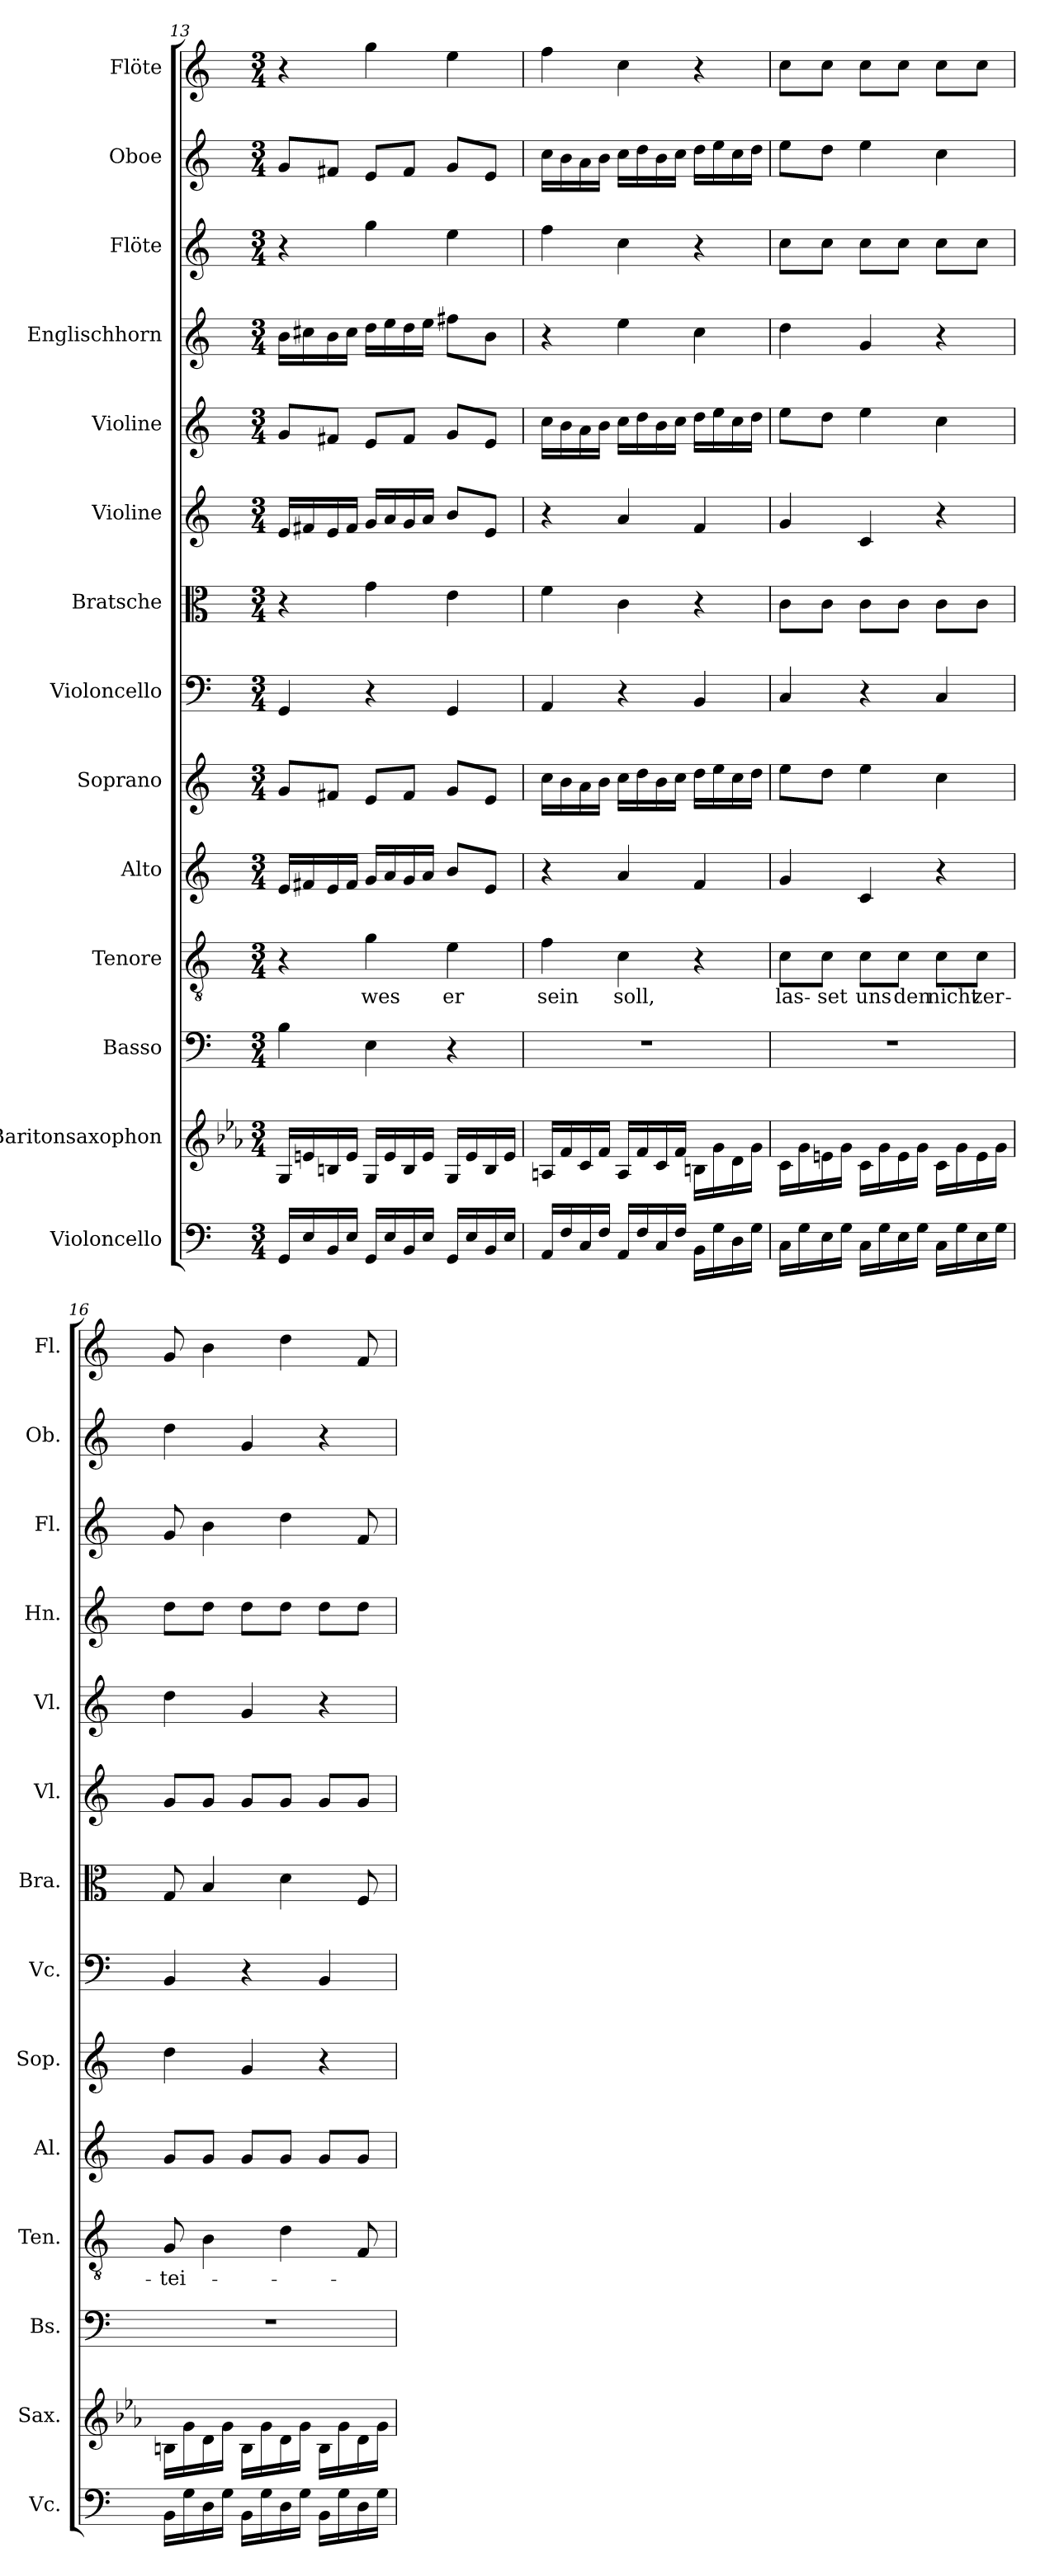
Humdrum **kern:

**kern	**kern	**kern	**kern	**text	**kern	**kern	**kern	**kern	**kern	**kern	**kern	**kern	**kern	**kern
*part14	*part13	*part12	*part11	*part11	*part10	*part9	*part8	*part7	*part6	*part5	*part4	*part3	*part2	*part1
*staff14	*staff13	*staff12	*staff11	*staff11	*staff10	*staff9	*staff8	*staff7	*staff6	*staff5	*staff4	*staff3	*staff2	*staff1
*I"Violoncello	*I"Baritonsaxophon	*I"Basso	*I"Tenore	*	*I"Alto	*I"Soprano	*I"Violoncello	*I"Bratsche	*I"Violine	*I"Violine	*I"Englischhorn	*I"Flöte	*I"Oboe	*I"Flöte
*I'Vc.	*I'Sax.	*I'Bs.	*I'Ten.	*	*I'Al.	*I'Sop.	*I'Vc.	*I'Bra.	*I'Vl.	*I'Vl.	*I'Hn.	*I'Fl.	*I'Ob.	*I'Fl.
*clefF4	*clefG2	*clefF4	*clefGv2	*	*clefG2	*clefG2	*clefF4	*clefC3	*clefG2	*clefG2	*clefG2	*clefG2	*clefG2	*clefG2
*	*ITrd12c21	*	*	*	*	*	*	*	*	*	*ITrd4c7	*	*	*
*k[]	*k[b-e-a-]	*k[]	*k[]	*	*k[]	*k[]	*k[]	*k[]	*k[]	*k[]	*k[b-]	*k[]	*k[]	*k[]
*M3/4	*M3/4	*M3/4	*M3/4	*	*M3/4	*M3/4	*M3/4	*M3/4	*M3/4	*M3/4	*M3/4	*M3/4	*M3/4	*M3/4
=13	=13	=13	=13	=13	=13	=13	=13	=13	=13	=13	=13	=13	=13	=13
16GG/LL	16GG/LL	4B\	4r	.	16e/LL	8g/L	4GG/	4r	16e/LL	8g/L	16e\LL	4r	8g/L	4r
16E/	16En/	.	.	.	16f#X/	.	.	.	16f#X/	.	16f#X\	.	.	.
16BB/	16BBn/	.	.	.	16e/	8f#X/J	.	.	16e/	8f#X/J	16e\	.	8f#X/J	.
16E/JJ	16E/JJ	.	.	.	16f#/JJ	.	.	.	16f#/JJ	.	16f#\JJ	.	.	.
!	!	!	!	!LO:LY:b	!	!	!	!	!	!	!	!	!	!
16GG/LL	16GG/LL	4E\	4g\	wes	16g/LL	8e/L	4r	4g\	16g/LL	8e/L	16g\LL	4gg\	8e/L	4gg\
16E/	16E/	.	.	.	16a/	.	.	.	16a/	.	16a\	.	.	.
16BB/	16BB/	.	.	.	16g/	8f#/J	.	.	16g/	8f#/J	16g\	.	8f#/J	.
16E/JJ	16E/JJ	.	.	.	16a/JJ	.	.	.	16a/JJ	.	16a\JJ	.	.	.
!	!	!	!	!LO:LY:b	!	!	!	!	!	!	!	!	!	!
16GG/LL	16GG/LL	4r	4e\	er	8b/L	8g/L	4GG/	4e\	8b/L	8g/L	8bn\L	4ee\	8g/L	4ee\
16E/	16E/	.	.	.	.	.	.	.	.	.	.	.	.	.
16BB/	16BB/	.	.	.	8e/J	8e/J	.	.	8e/J	8e/J	8e\J	.	8e/J	.
16E/JJ	16E/JJ	.	.	.	.	.	.	.	.	.	.	.	.	.
=14	=14	=14	=14	=14	=14	=14	=14	=14	=14	=14	=14	=14	=14	=14
!	!	!	!	!LO:LY:b	!	!	!	!	!	!	!	!	!	!
16AA/LL	16AAn/LL	2.r	4f\	sein	4r	16cc\LL	4AA/	4f\	4r	16cc\LL	4r	4ff\	16cc\LL	4ff\
16F/	16F/	.	.	.	.	16b\	.	.	.	16b\	.	.	16b\	.
16C/	16C/	.	.	.	.	16a\	.	.	.	16a\	.	.	16a\	.
16F/JJ	16F/JJ	.	.	.	.	16b\JJ	.	.	.	16b\JJ	.	.	16b\JJ	.
!	!	!	!	!LO:LY:b	!	!	!	!	!	!	!	!	!	!
16AA/LL	16AA/LL	.	4c\	soll,	4a/	16cc\LL	4r	4c\	4a/	16cc\LL	4a\	4cc\	16cc\LL	4cc\
16F/	16F/	.	.	.	.	16dd\	.	.	.	16dd\	.	.	16dd\	.
16C/	16C/	.	.	.	.	16b\	.	.	.	16b\	.	.	16b\	.
16F/JJ	16F/JJ	.	.	.	.	16cc\JJ	.	.	.	16cc\JJ	.	.	16cc\JJ	.
16BB\LL	16BBn\LL	.	4r	.	4f/	16dd\LL	4BB/	4r	4f/	16dd\LL	4f\	4r	16dd\LL	4r
16G\	16G\	.	.	.	.	16ee\	.	.	.	16ee\	.	.	16ee\	.
16D\	16D\	.	.	.	.	16cc\	.	.	.	16cc\	.	.	16cc\	.
16G\JJ	16G\JJ	.	.	.	.	16dd\JJ	.	.	.	16dd\JJ	.	.	16dd\JJ	.
!!LO:PB:g=z
=15	=15	=15	=15	=15	=15	=15	=15	=15	=15	=15	=15	=15	=15	=15
!	!	!	!	!LO:LY:b	!	!	!	!	!	!	!	!	!	!
16C\LL	16C\LL	2.r	8c\L	las-	4g/	8ee\L	4C/	8c\L	4g/	8ee\L	4g\	8cc\L	8ee\L	8cc\L
16G\	16G\	.	.	.	.	.	.	.	.	.	.	.	.	.
!	!	!	!	!LO:LY:b	!	!	!	!	!	!	!	!	!	!
16E\	16En\	.	8c\J	-set	.	8dd\J	.	8c\J	.	8dd\J	.	8cc\J	8dd\J	8cc\J
16G\JJ	16G\JJ	.	.	.	.	.	.	.	.	.	.	.	.	.
!	!	!	!	!LO:LY:b	!	!	!	!	!	!	!	!	!	!
16C\LL	16C\LL	.	8c\L	uns	4c/	4ee\	4r	8c\L	4c/	4ee\	4c/	8cc\L	4ee\	8cc\L
16G\	16G\	.	.	.	.	.	.	.	.	.	.	.	.	.
!	!	!	!	!LO:LY:b	!	!	!	!	!	!	!	!	!	!
16E\	16E\	.	8c\J	den	.	.	.	8c\J	.	.	.	8cc\J	.	8cc\J
16G\JJ	16G\JJ	.	.	.	.	.	.	.	.	.	.	.	.	.
!	!	!	!	!LO:LY:b	!	!	!	!	!	!	!	!	!	!
16C\LL	16C\LL	.	8c\L	nicht	4r	4cc\	4C/	8c\L	4r	4cc\	4r	8cc\L	4cc\	8cc\L
16G\	16G\	.	.	.	.	.	.	.	.	.	.	.	.	.
!	!	!	!	!LO:LY:b	!	!	!	!	!	!	!	!	!	!
16E\	16E\	.	8c\J	zer-	.	.	.	8c\J	.	.	.	8cc\J	.	8cc\J
16G\JJ	16G\JJ	.	.	.	.	.	.	.	.	.	.	.	.	.
=16	=16	=16	=16	=16	=16	=16	=16	=16	=16	=16	=16	=16	=16	=16
!	!	!	!	!LO:LY:b	!	!	!	!	!	!	!	!	!	!
16BB\LL	16BBn\LL	2.r	8G/	-tei-	8g/L	4dd\	4BB/	8G/	8g/L	4dd\	8g\L	8g/	4dd\	8g/
16G\	16G\	.	.	.	.	.	.	.	.	.	.	.	.	.
16D\	16D\	.	4B\	.	8g/J	.	.	4B/	8g/J	.	8g\J	4b\	.	4b\
16G\JJ	16G\JJ	.	.	.	.	.	.	.	.	.	.	.	.	.
16BB\LL	16BB\LL	.	.	.	8g/L	4g/	4r	.	8g/L	4g/	8g\L	.	4g/	.
16G\	16G\	.	.	.	.	.	.	.	.	.	.	.	.	.
16D\	16D\	.	4d\	.	8g/J	.	.	4d\	8g/J	.	8g\J	4dd\	.	4dd\
16G\JJ	16G\JJ	.	.	.	.	.	.	.	.	.	.	.	.	.
16BB\LL	16BB\LL	.	.	.	8g/L	4r	4BB/	.	8g/L	4r	8g\L	.	4r	.
16G\	16G\	.	.	.	.	.	.	.	.	.	.	.	.	.
16D\	16D\	.	8F/	.	8g/J	.	.	8F/	8g/J	.	8g\J	8f/	.	8f/
16G\JJ	16G\JJ	.	.	.	.	.	.	.	.	.	.	.	.	.
=	=	=	=	=	=	=	=	=	=	=	=	=	=	=
*-	*-	*-	*-	*-	*-	*-	*-	*-	*-	*-	*-	*-	*-	*-
